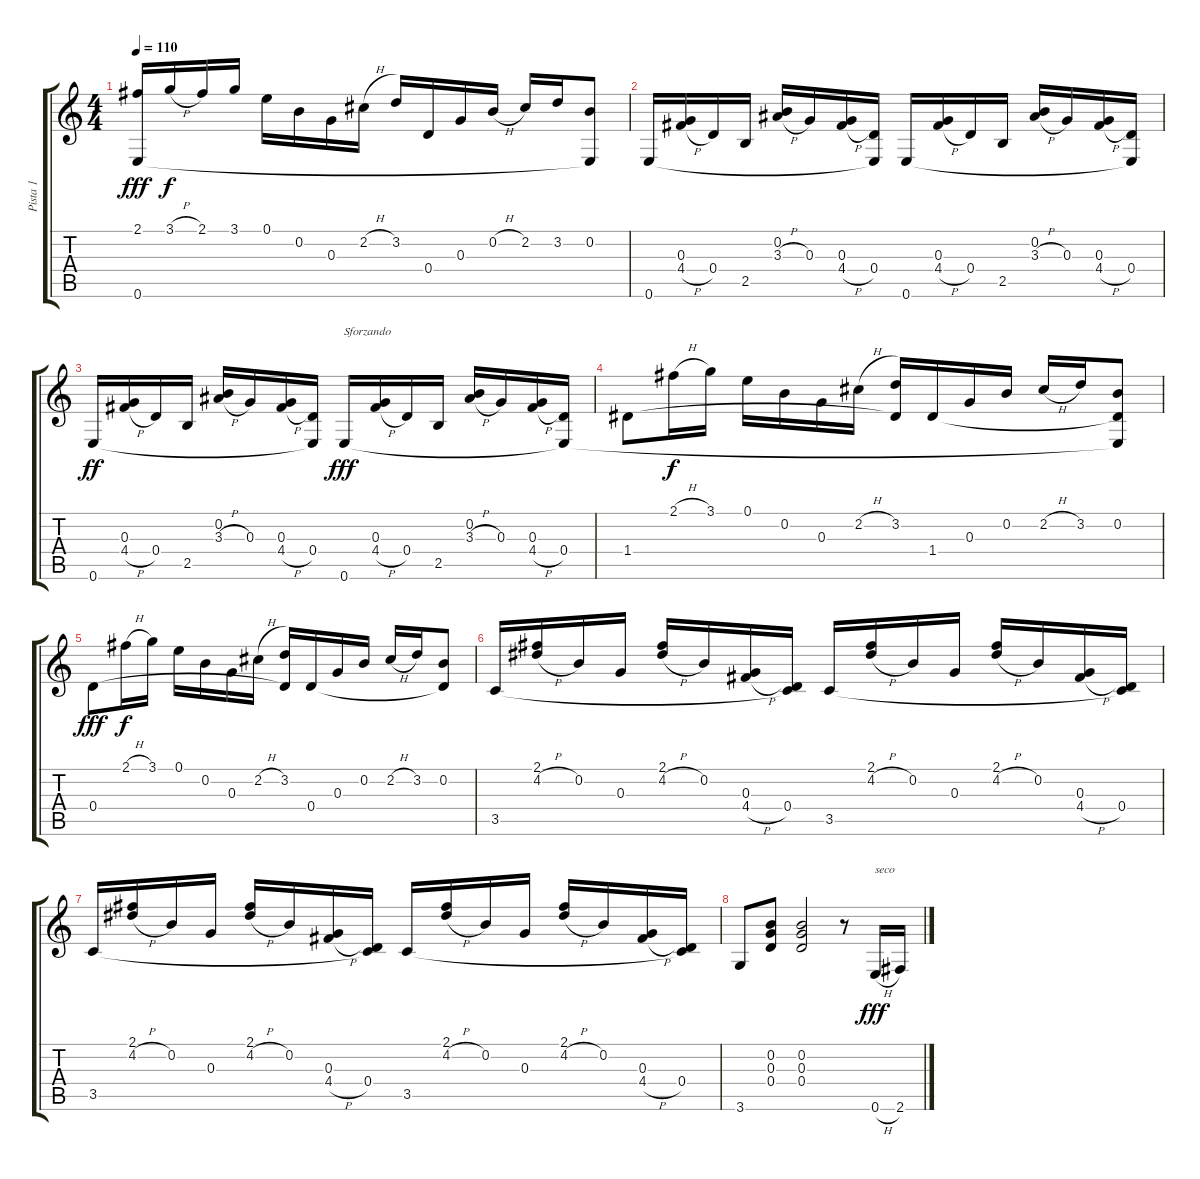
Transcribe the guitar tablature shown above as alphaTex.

\track ("Pista 1" "Pista 1") {instrument acousticguitarnylon}
\staff {score tabs}
\tuning (E4 B3 G3 D3 A2 E2) {hide}
\ts (4 4)
\tempo 110
\clef g2
\ks c
(2.1 0.6).16{dy fff} 3.1{h}.16{dy f} 2.1.16 3.1.16 0.1.16 0.2.16 0.3.16 2.2{h}.16 3.2.16 0.4.16 0.3.16 0.2{h}.16 2.2.16 3.2.16 (0.2 0.6{t}).8 |
0.6.16 (0.3 4.4{h}).16 0.4.16 2.5.16 (0.2 3.3{h}).16 0.3.16 (0.3 4.4{h}).16 (0.4 0.6{t}).16 0.6.16 (0.3 4.4{h}).16 0.4.16 2.5.16 (0.2 3.3{h}).16 0.3.16 (0.3 4.4{h}).16 (0.4 0.6{t}).16 |
0.6.16{dy ff} (0.3 4.4{h}).16 0.4.16 2.5.16 (0.2 3.3{h}).16 0.3.16 (0.3 4.4{h}).16 (0.4 0.6{t}).16 0.6.16{txt "Sforzando" dy fff} (0.3 4.4{h}).16 0.4.16 2.5.16 (0.2 3.3{h}).16 0.3.16 (0.3 4.4{h}).16 (0.4 0.6{t}).16 |
1.4.8 2.1{h}.16{dy f} 3.1.16 0.1.16 0.2.16 0.3.16 2.2{h}.16 (3.2 1.4{t}).16 1.4.16 0.3.16 0.2.16 2.2{h}.16 3.2.16 (0.2 1.4{t} 0.6{t}).8 |
0.4.8{dy fff} 2.1{h}.16{dy f} 3.1.16 0.1.16 0.2.16 0.3.16 2.2{h}.16 (3.2 0.4{t}).16 0.4.16 0.3.16 0.2.16 2.2{h}.16 3.2.16 (0.2 0.4{t}).8 |
3.5.16 (2.1 4.2{h}).16 0.2.16 0.3.16 (2.1 4.2{h}).16 0.2.16 (0.3 4.4{h}).16 (0.4 3.5{t}).16 3.5.16 (2.1 4.2{h}).16 0.2.16 0.3.16 (2.1 4.2{h}).16 0.2.16 (0.3 4.4{h}).16 (0.4 3.5{t}).16 |
3.5.16 (2.1 4.2{h}).16 0.2.16 0.3.16 (2.1 4.2{h}).16 0.2.16 (0.3 4.4{h}).16 (0.4 3.5{t}).16 3.5.16 (2.1 4.2{h}).16 0.2.16 0.3.16 (2.1 4.2{h}).16 0.2.16 (0.3 4.4{h}).16 (0.4 3.5{t}).16 |
3.6.8 (0.2 0.3 0.4).8 (0.2 0.3 0.4).2 r.8 0.6{h}.16{txt "seco" dy fff} 2.6.16
